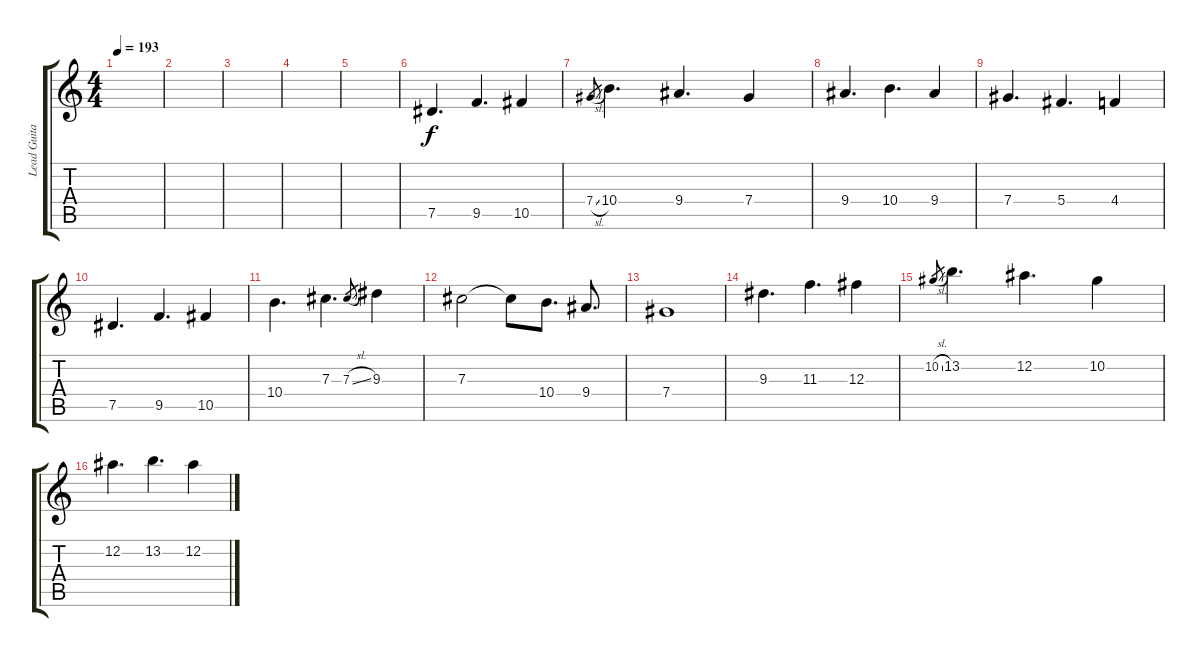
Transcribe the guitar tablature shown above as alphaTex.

\track ("Lead Guitar" "Lead Guita") {instrument distortionguitar}
\staff {score tabs}
\tuning (Eb4 Bb3 Gb3 Db3 Ab2 Eb2) {hide}
\ts (4 4)
\tempo 193
\clef g2
\ks c
|
|
|
|
|
7.5.4{d} 9.5.4{d} 10.5.4 |
7.4{sl}.8{gr} 10.4.4{d} 9.4.4{d} 7.4.4 |
9.4.4{d} 10.4.4{d} 9.4.4 |
7.4.4{d} 5.4.4{d} 4.4.4 |
7.5.4{d} 9.5.4{d} 10.5.4 |
10.4.4{d} 7.3.4{d} 7.3{sl}.8{gr} 9.3.4 |
7.3.2 7.3{t}.8 10.4.8{d} 9.4.8{d} |
7.4.1 |
9.3.4{d} 11.3.4{d} 12.3.4 |
10.2{sl}.8{gr} 13.2.4{d} 12.2.4{d} 10.2.4 |
12.2.4{d} 13.2.4{d} 12.2.4
